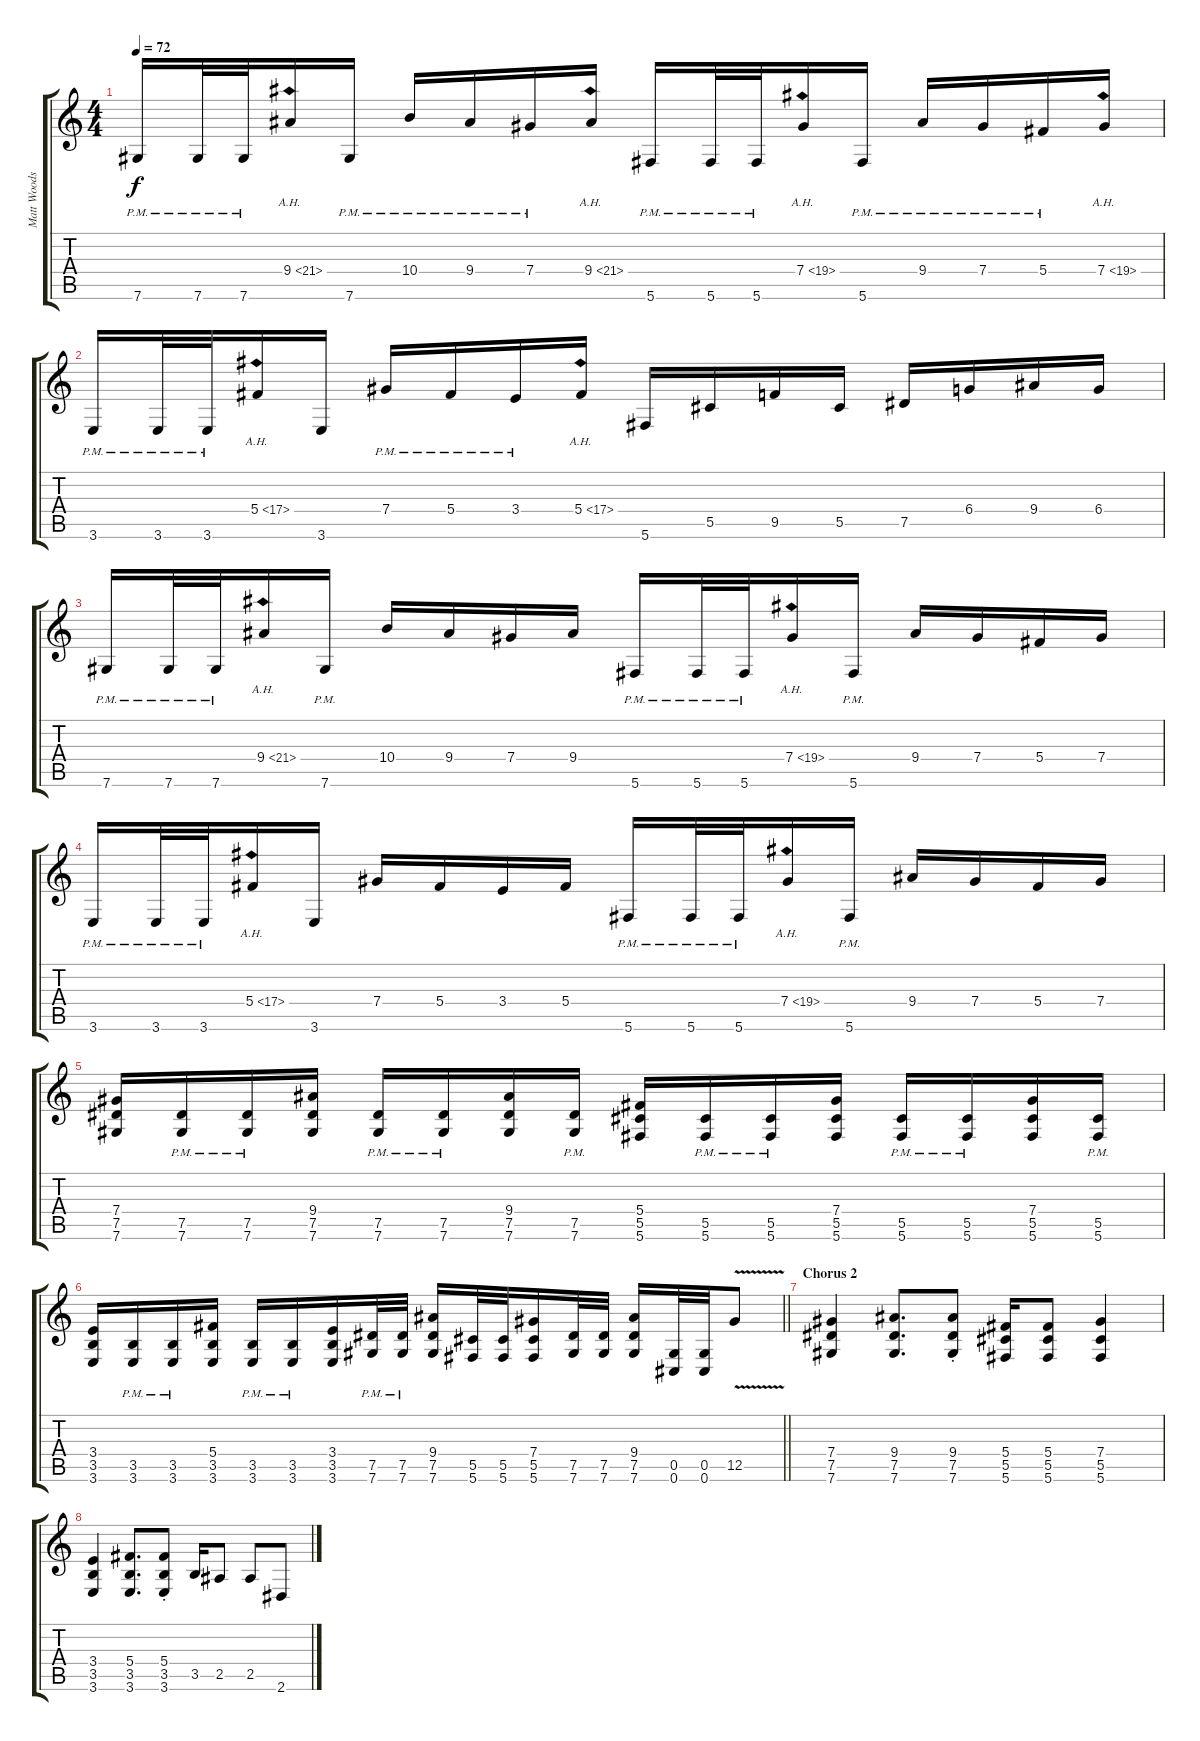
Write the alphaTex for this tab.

\track ("Matt Woods" "Matt Woods") {instrument distortionguitar}
\staff {score tabs}
\tuning (Eb4 Bb3 Gb3 Db3 Ab2 Db2) {hide}
\ts (4 4)
\tempo 72
\clef g2
\ks c
7.6{pm}.16{dy f} 7.6{pm}.32 7.6{pm}.32 9.4{ah 12}.16 7.6{pm}.16 10.4{pm}.16 9.4{pm}.16 7.4{pm}.16 9.4{ah 12}.16 5.6{pm}.16 5.6{pm}.32 5.6{pm}.32 7.4{ah 12}.16 5.6{pm}.16 9.4{pm}.16 7.4{pm}.16 5.4{pm}.16 7.4{ah 12}.16 |
3.6{pm}.16 3.6{pm}.32 3.6{pm}.32 5.4{ah 12}.16 3.6.16 7.4{pm}.16 5.4{pm}.16 3.4{pm}.16 5.4{ah 12}.16 5.6.16 5.5.16 9.5.16 5.5.16 7.5.16 6.4.16 9.4.16 6.4.16 |
7.6{pm}.16 7.6{pm}.32 7.6{pm}.32 9.4{ah 12}.16 7.6{pm}.16 10.4.16 9.4.16 7.4.16 9.4.16 5.6{pm}.16 5.6{pm}.32 5.6{pm}.32 7.4{ah 12}.16 5.6{pm}.16 9.4.16 7.4.16 5.4.16 7.4.16 |
3.6{pm}.16 3.6{pm}.32 3.6{pm}.32 5.4{ah 12}.16 3.6.16 7.4.16 5.4.16 3.4.16 5.4.16 5.6{pm}.16 5.6{pm}.32 5.6{pm}.32 7.4{ah 12}.16 5.6{pm}.16 9.4.16 7.4.16 5.4.16 7.4.16 |
(7.4 7.5 7.6).16 (7.5{pm} 7.6{pm}).16 (7.5{pm} 7.6{pm}).16 (9.4 7.5 7.6).16 (7.5{pm} 7.6{pm}).16 (7.5{pm} 7.6{pm}).16 (9.4 7.5 7.6).16 (7.5{pm} 7.6{pm}).16 (5.4 5.5 5.6).16 (5.5{pm} 5.6{pm}).16 (5.5{pm} 5.6{pm}).16 (7.4 5.5 5.6).16 (5.5{pm} 5.6{pm}).16 (5.5{pm} 5.6{pm}).16 (7.4 5.5 5.6).16 (5.5{pm} 5.6{pm}).16 |
\barLineRight lightlight
(3.4 3.5 3.6).16 (3.5{pm} 3.6{pm}).16 (3.5{pm} 3.6{pm}).16 (5.4 3.5 3.6).16 (3.5{pm} 3.6{pm}).16 (3.5{pm} 3.6{pm}).16 (3.4 3.5 3.6).16 (7.5{pm} 7.6).32 (7.5{pm} 7.6).32 (9.4 7.5 7.6).16 (5.5 5.6).32 (5.5 5.6).32 (7.4 5.5 5.6).16 (7.5 7.6).32 (7.5 7.6).32 (9.4 7.5 7.6).16 (0.5 0.6).32 (0.5 0.6).32 12.5{v}.8 |
\section ("" "Chorus 2")
(7.4 7.5 7.6).4 (9.4 7.5 7.6).8{d} (9.4{st} 7.5{st} 7.6{st}).8 (5.4 5.5 5.6).16 (5.4 5.5 5.6).8 (7.4 5.5 5.6).4 |
(3.4 3.5 3.6).4 (5.4 3.5 3.6).8{d} (5.4{st} 3.5{st} 3.6{st}).8 3.5.16 2.5.8 2.5.8 2.6{sl}.8
